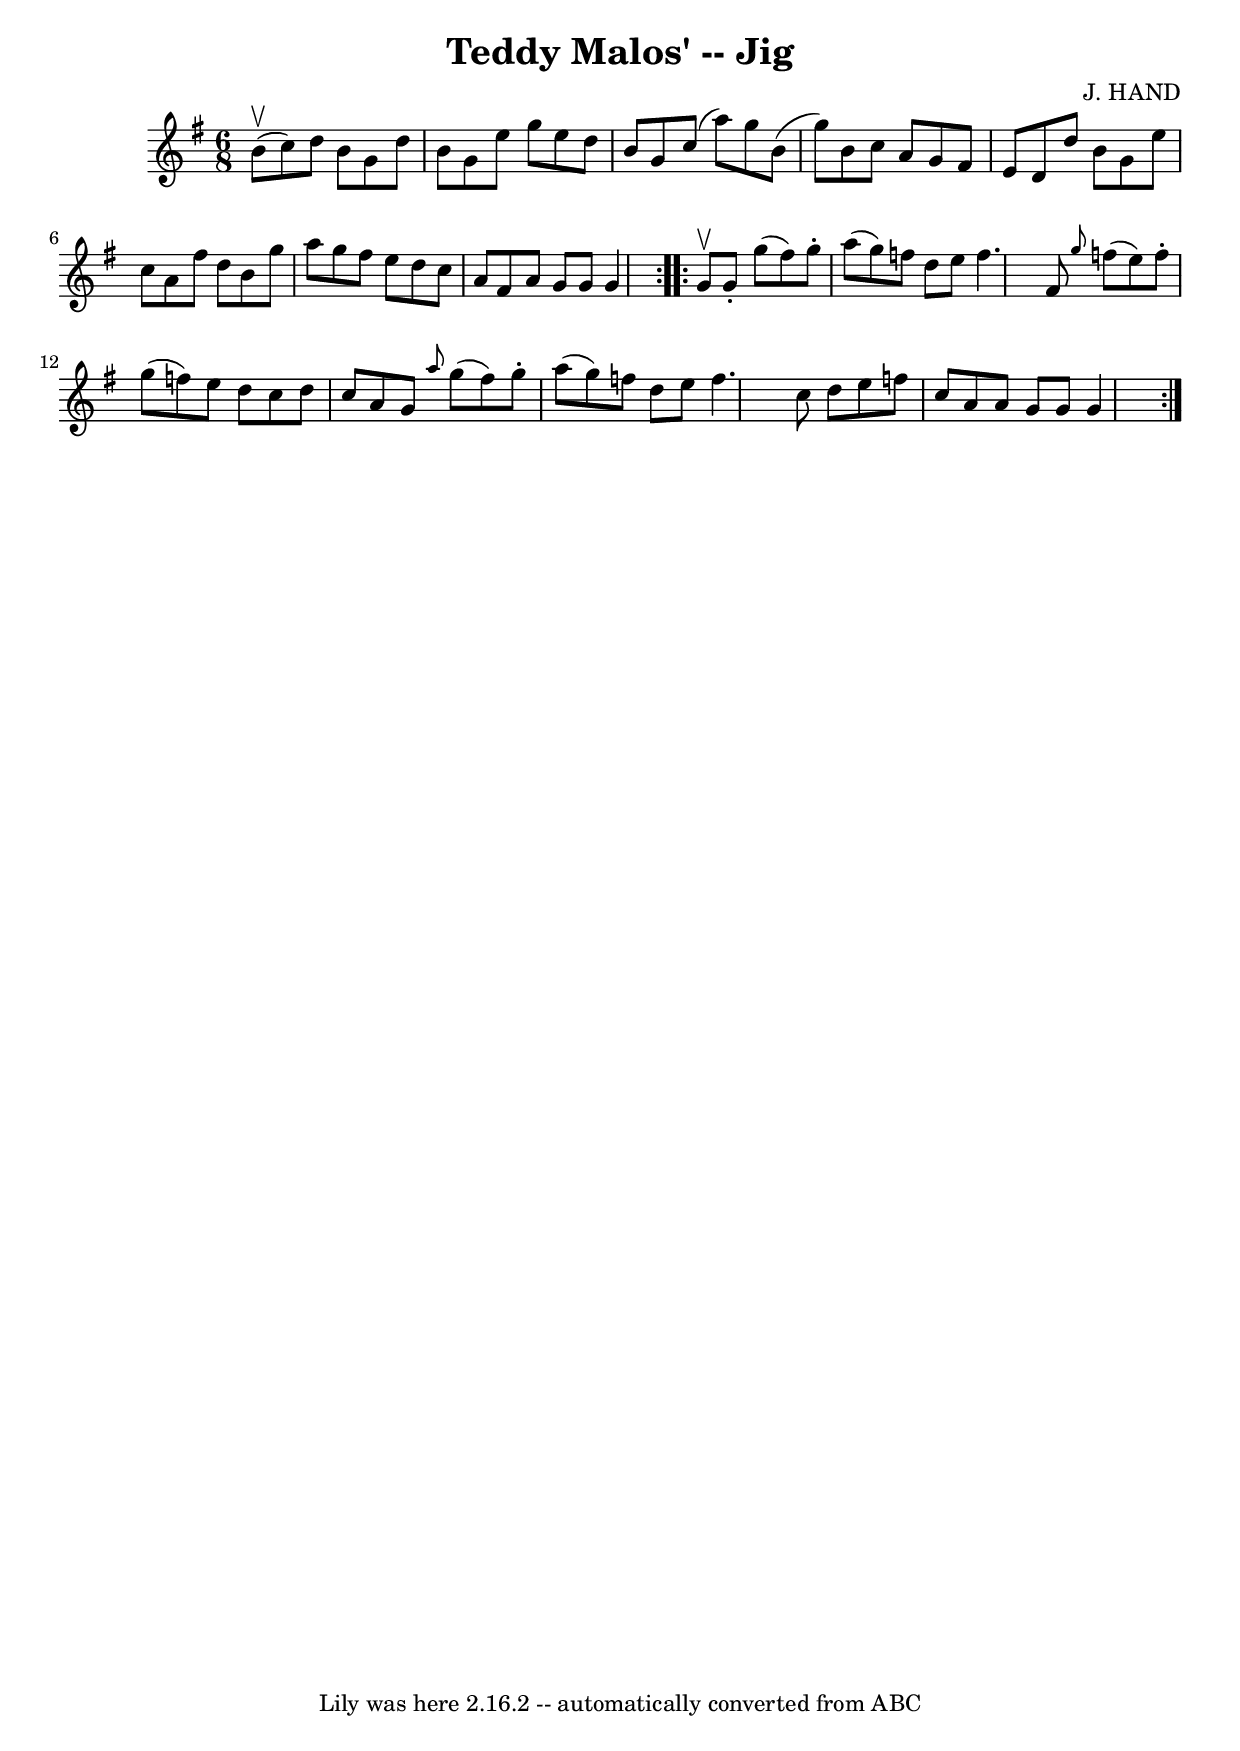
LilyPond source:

\version "2.16.2"
\include "Mammoth.ily"
\header {
  %% book = "Ryan's Mammoth Collection"
  composer = "J. HAND"
  crossRefNumber = "1"
  footnotes = ""
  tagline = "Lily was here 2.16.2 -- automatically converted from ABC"
  title = "Teddy Malos' -- Jig"

}
voicedefault =  {



  \repeat volta 2 {

    \time 6/8 
    \key g \major
    b'8^\upbow(c''8) |
    d''8 b'8 g'8 
    d''8 b'8 g'8  |
    e''8 g''8 e''8 d''8 b'8 g'8  
    |
    c''8 (a''8) g''8 b'8 (g''8) b'8  |
    c''8  
    a'8 g'8 fis'8 e'8 d'8  |
    d''8 b'8 g'8 e''8    
    c''8 a'8  |
    fis''8 d''8 b'8 g''8 a''8 g''8  |
    
    fis''8 e''8 d''8 c''8 a'8 fis'8  |
    a'8 g'8 g'8  
    g'4  
  } 
  \repeat volta 2 {
    g'8^\upbow |
    g'8 -. g''8 (fis''8  -) g''8 -. a''8 (g''8) |
    f''8 d''8 e''8 f''4.    
    |
    fis'8  \grace { g''8  
		  } f''8 (e''8) f''8 -. g''8 (
    f''8) |
    e''8 d''8 c''8 d''8 c''8 a'8  |
    
    g'8  \grace { a''8  
		} g''8 (fis''8) g''8 -. a''8 (g''8) 
    |
    f''8 d''8 e''8 f''4.    |
    c''8 d''8 e''8    
    f''8 c''8 a'8  |
    a'8 g'8 g'8 g'4  
  }   

}

\score{
  <<

    \context Staff="default"
    {
      \voicedefault 
      
    }

  >>
  \layout {
    
  }
  \midi {
  }

}
